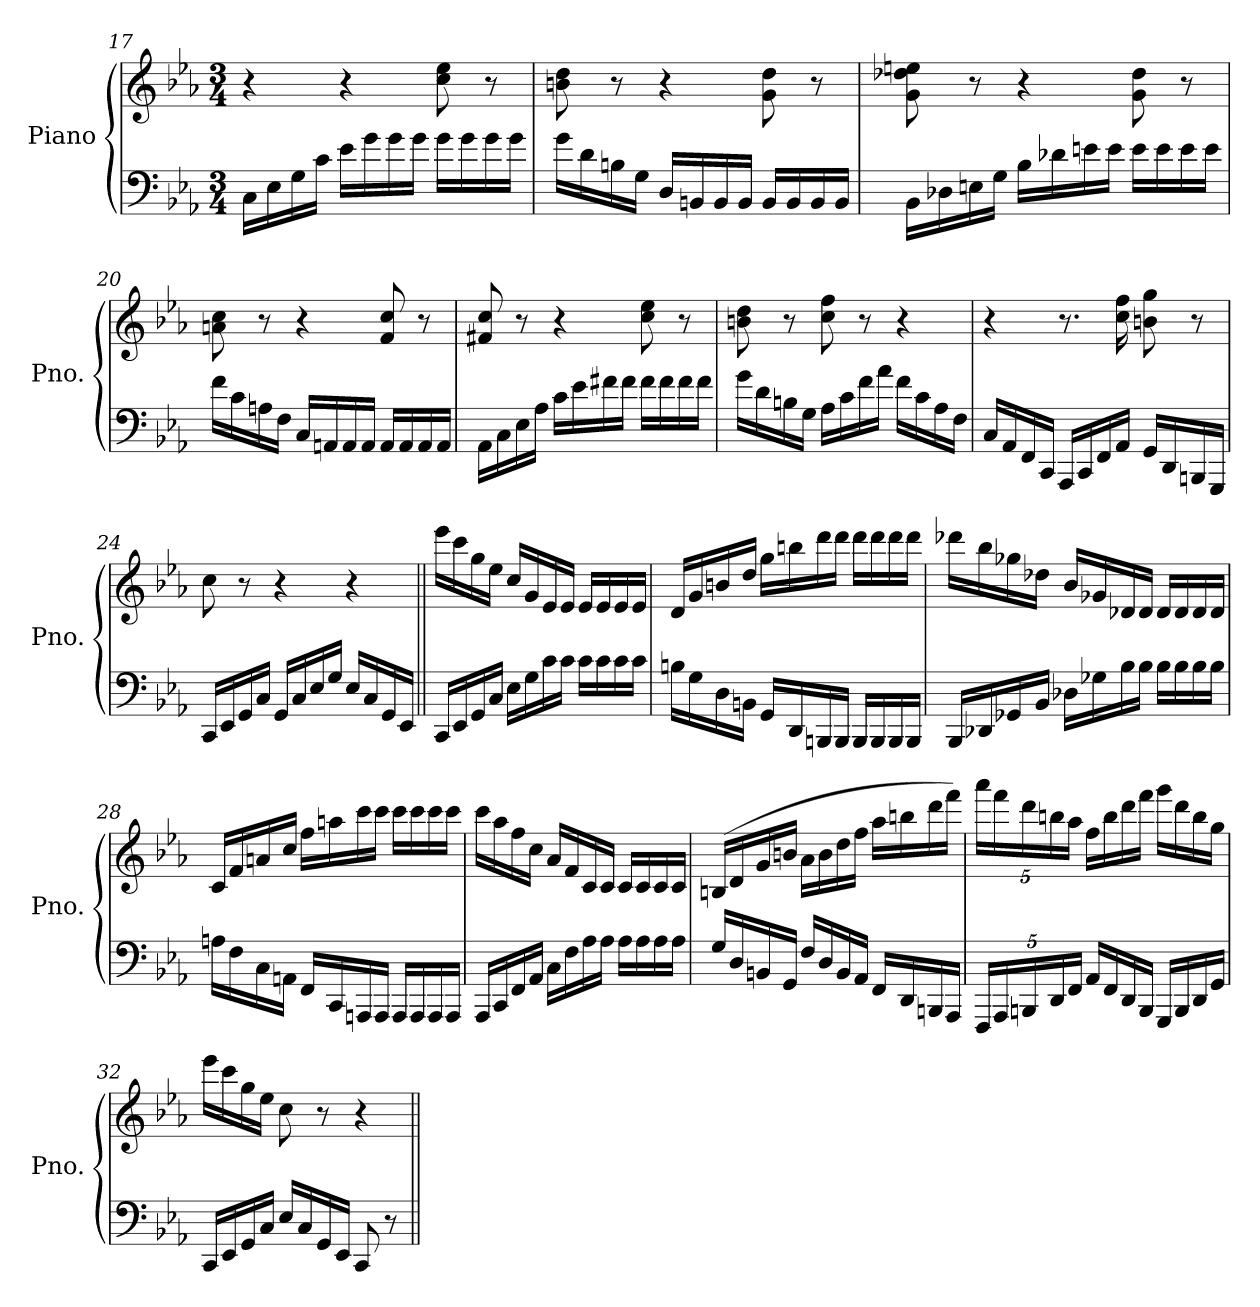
**kern	**kern
*part1	*part1
*staff2	*staff1
*I"Piano	*
*I'Pno.	*
*clefF4	*clefG2
*k[b-e-a-]	*k[b-e-a-]
*M3/4	*M3/4
=17	=17
16C\LL	4r
16E-\	.
16G\	.
16c\JJ	.
16e-\LL	4r
16g\	.
16g\	.
16g\JJ	.
16g\LL	8cc\ 8ee-\
16g\	.
16g\	8r
16g\JJ	.
!!LO:LB:g=z
=18	=18
16g\LL	8bn\ 8dd\
16d\	.
16Bn\	8r
16G\JJ	.
16D/LL	4r
16BBn/	.
16BB/	.
16BB/JJ	.
16BB/LL	8g\ 8dd\
16BB/	.
16BB/	8r
16BB/JJ	.
=19	=19
16BB-\LL	8g\ 8dd-X\ 8een\
16D-X\	.
16En\	8r
16G\JJ	.
16B-\LL	4r
16d-X\	.
16en\	.
16e\JJ	.
16e\LL	8g\ 8dd-\
16e\	.
16e\	8r
16e\JJ	.
=20	=20
16f\LL	8an\ 8cc\
16c\	.
16An\	8r
16F\JJ	.
16C/LL	4r
16AAn/	.
16AA/	.
16AA/JJ	.
16AA/LL	8f/ 8cc/
16AA/	.
16AA/	8r
16AA/JJ	.
!!LO:PB:g=z
=21	=21
16AA-\LL	8f#X/ 8cc/
16C\	.
16E-\	8r
16A-\JJ	.
16c\LL	4r
16e-\	.
16f#X\	.
16f#\JJ	.
16f#\LL	8cc\ 8ee-\
16f#\	.
16f#\	8r
16f#\JJ	.
=22	=22
16g\LL	8bn\ 8dd\
16d\	.
16Bn\	8r
16G\JJ	.
16A-\LL	8cc\ 8ff\
16c\	.
16f\	8r
16a-\JJ	.
16f\LL	4r
16c\	.
16A-\	.
16F\JJ	.
=23	=23
16C/LL	4r
16AA-/	.
16FF/	.
16CC/JJ	.
16AAA-/LL	8.r
16CC/	.
16FF/	.
16AA-/JJ	16cc\ 16ff\
16GG/LL	8bn\ 8gg\
16DD/	.
16BBBn/	8r
16GGG/JJ	.
!!LO:LB:g=z
=24	=24
16CC/LL	8cc\
16EE-/	.
16GG/	8r
16C/JJ	.
16GG/LL	4r
16C/	.
16E-/	.
16G/JJ	.
16E-/LL	4r
16C/	.
16GG/	.
16EE-/JJ	.
=25||	=25||
16CC/LL	16eee-\LL
16EE-/	16ccc\
16GG/	16gg\
16C/JJ	16ee-\JJ
16E-\LL	16cc/LL
16G\	16g/
16c\	16e-/
16c\JJ	16e-/JJ
16c\LL	16e-/LL
16c\	16e-/
16c\	16e-/
16c\JJ	16e-/JJ
=26	=26
16Bn\LL	16d/LL
16G\	16g/
16D\	16bn/
16BBn\JJ	16dd/JJ
16GG/LL	16gg\LL
16DD/	16bbn\
16BBBn/	16ddd\
16BBB/JJ	16ddd\JJ
16BBB/LL	16ddd\LL
16BBB/	16ddd\
16BBB/	16ddd\
16BBB/JJ	16ddd\JJ
!!LO:LB:g=z
=27	=27
16BBB-/LL	16ddd-X\LL
16DD-X/	16bb-\
16GG-X/	16gg-X\
16BB-/JJ	16dd-X\JJ
16D-X\LL	16b-/LL
16G-X\	16g-X/
16B-\	16d-X/
16B-\JJ	16d-/JJ
16B-\LL	16d-/LL
16B-\	16d-/
16B-\	16d-/
16B-\JJ	16d-/JJ
=28	=28
16An\LL	16c/LL
16F\	16f/
16C\	16an/
16AAn\JJ	16cc/JJ
16FF/LL	16ff\LL
16CC/	16aan\
16AAAn/	16ccc\
16AAA/JJ	16ccc\JJ
16AAA/LL	16ccc\LL
16AAA/	16ccc\
16AAA/	16ccc\
16AAA/JJ	16ccc\JJ
=29	=29
16AAA-/LL	16ccc\LL
16CC/	16aa-\
16FF/	16ff\
16AA-/JJ	16cc\JJ
16C\LL	16a-/LL
16F\	16f/
16A-\	16c/
16A-\JJ	16c/JJ
16A-\LL	16c/LL
16A-\	16c/
16A-\	16c/
16A-\JJ	16c/JJ
!!LO:LB:g=z
=30	=30
16G/LL	(>16Bn/LL
16D/	16d/
16BBn/	16g/
16GG/JJ	16bn/JJ
16F/LL	16a-\LL
16D/	16b\
16BB/	16dd\
16AA-/JJ	16ff\JJ
16FF/LL	16aa-\LL
16DD/	16bbn\
16BBBn/	16ddd\
16AAA-/JJ	16fff\JJ)
=31	=31
*Xbrackettup	*Xbrackettup
20FFF/LL	20aaa-\LL
20AAA-/	20fff\
20BBBn/	20ddd\
20DD/	20bbn\
20FF/JJ	20aa-\JJ
16AA-/LL	16ff\LL
16FF/	16bb\
16DD/	16ddd\
16BBB/JJ	16fff\JJ
16GGG/LL	16ggg\LL
16BBB/	16ddd\
16DD/	16bb\
16GG/JJ	16gg\JJ
=32	=32
16CC/LL	16eee-\LL
16EE-/	16ccc\
16GG/	16gg\
16C/JJ	16ee-\JJ
16E-/LL	8cc\
16C/	.
16GG/	8r
16EE-/JJ	.
8CC/	4r
8r	.
=||	=||
*-	*-
